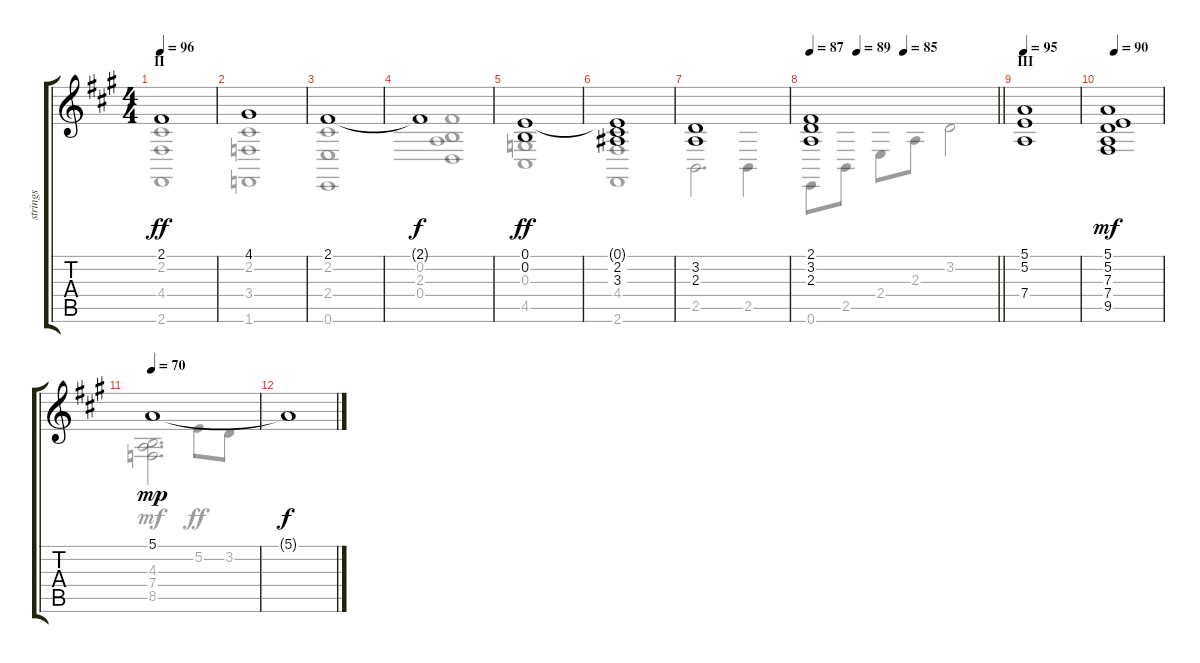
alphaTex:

\track ("strings" "strings") {instrument stringensemble1}
\staff {score tabs}
\tuning (E4 B3 G3 D3 A2 E2) {hide}
\voice
\ts (4 4)
\section ("" "II")
\tempo 96
\clef g2
\ks a
2.1.1{dy ff} |
4.1.1 |
2.1.1 |
2.1{t}.1{dy f} |
(0.1 0.2).1{dy ff} |
(0.1{t} 2.2 3.3).1 |
(3.2 2.3).1 |
\tempo (89 0.25)
\tempo (85 0.5)
\tempo 87
\barLineRight lightlight
(2.1 3.2 2.3).1 |
\section ("" "III")
\tempo 95
(5.1 5.2 7.4).1 |
\tempo 90
(5.1 5.2 7.3 7.4 9.5).1{dy mf} |
\tempo 70
5.1.1{dy mp} |
5.1{t}.1{dy f}
\voice
\clef g2
\ottava regular
\simile none
\ks a
(2.2 4.4 2.6).1{dy ff} |
(2.2 3.4 1.6).1 |
(2.2 2.4 0.6).1 |
(2.1 0.2 2.3 0.4).1 |
(0.3 4.5).1 |
(4.4 2.6).1 |
2.5.2{d} 2.5.4 |
\barLineRight lightlight
0.6.8 2.5.8 2.4.8 2.3.8 3.2.2 |
|
|
(4.3 7.4 8.5).2{d dy mf} 5.2.8{dy ff} 3.2.8 |
